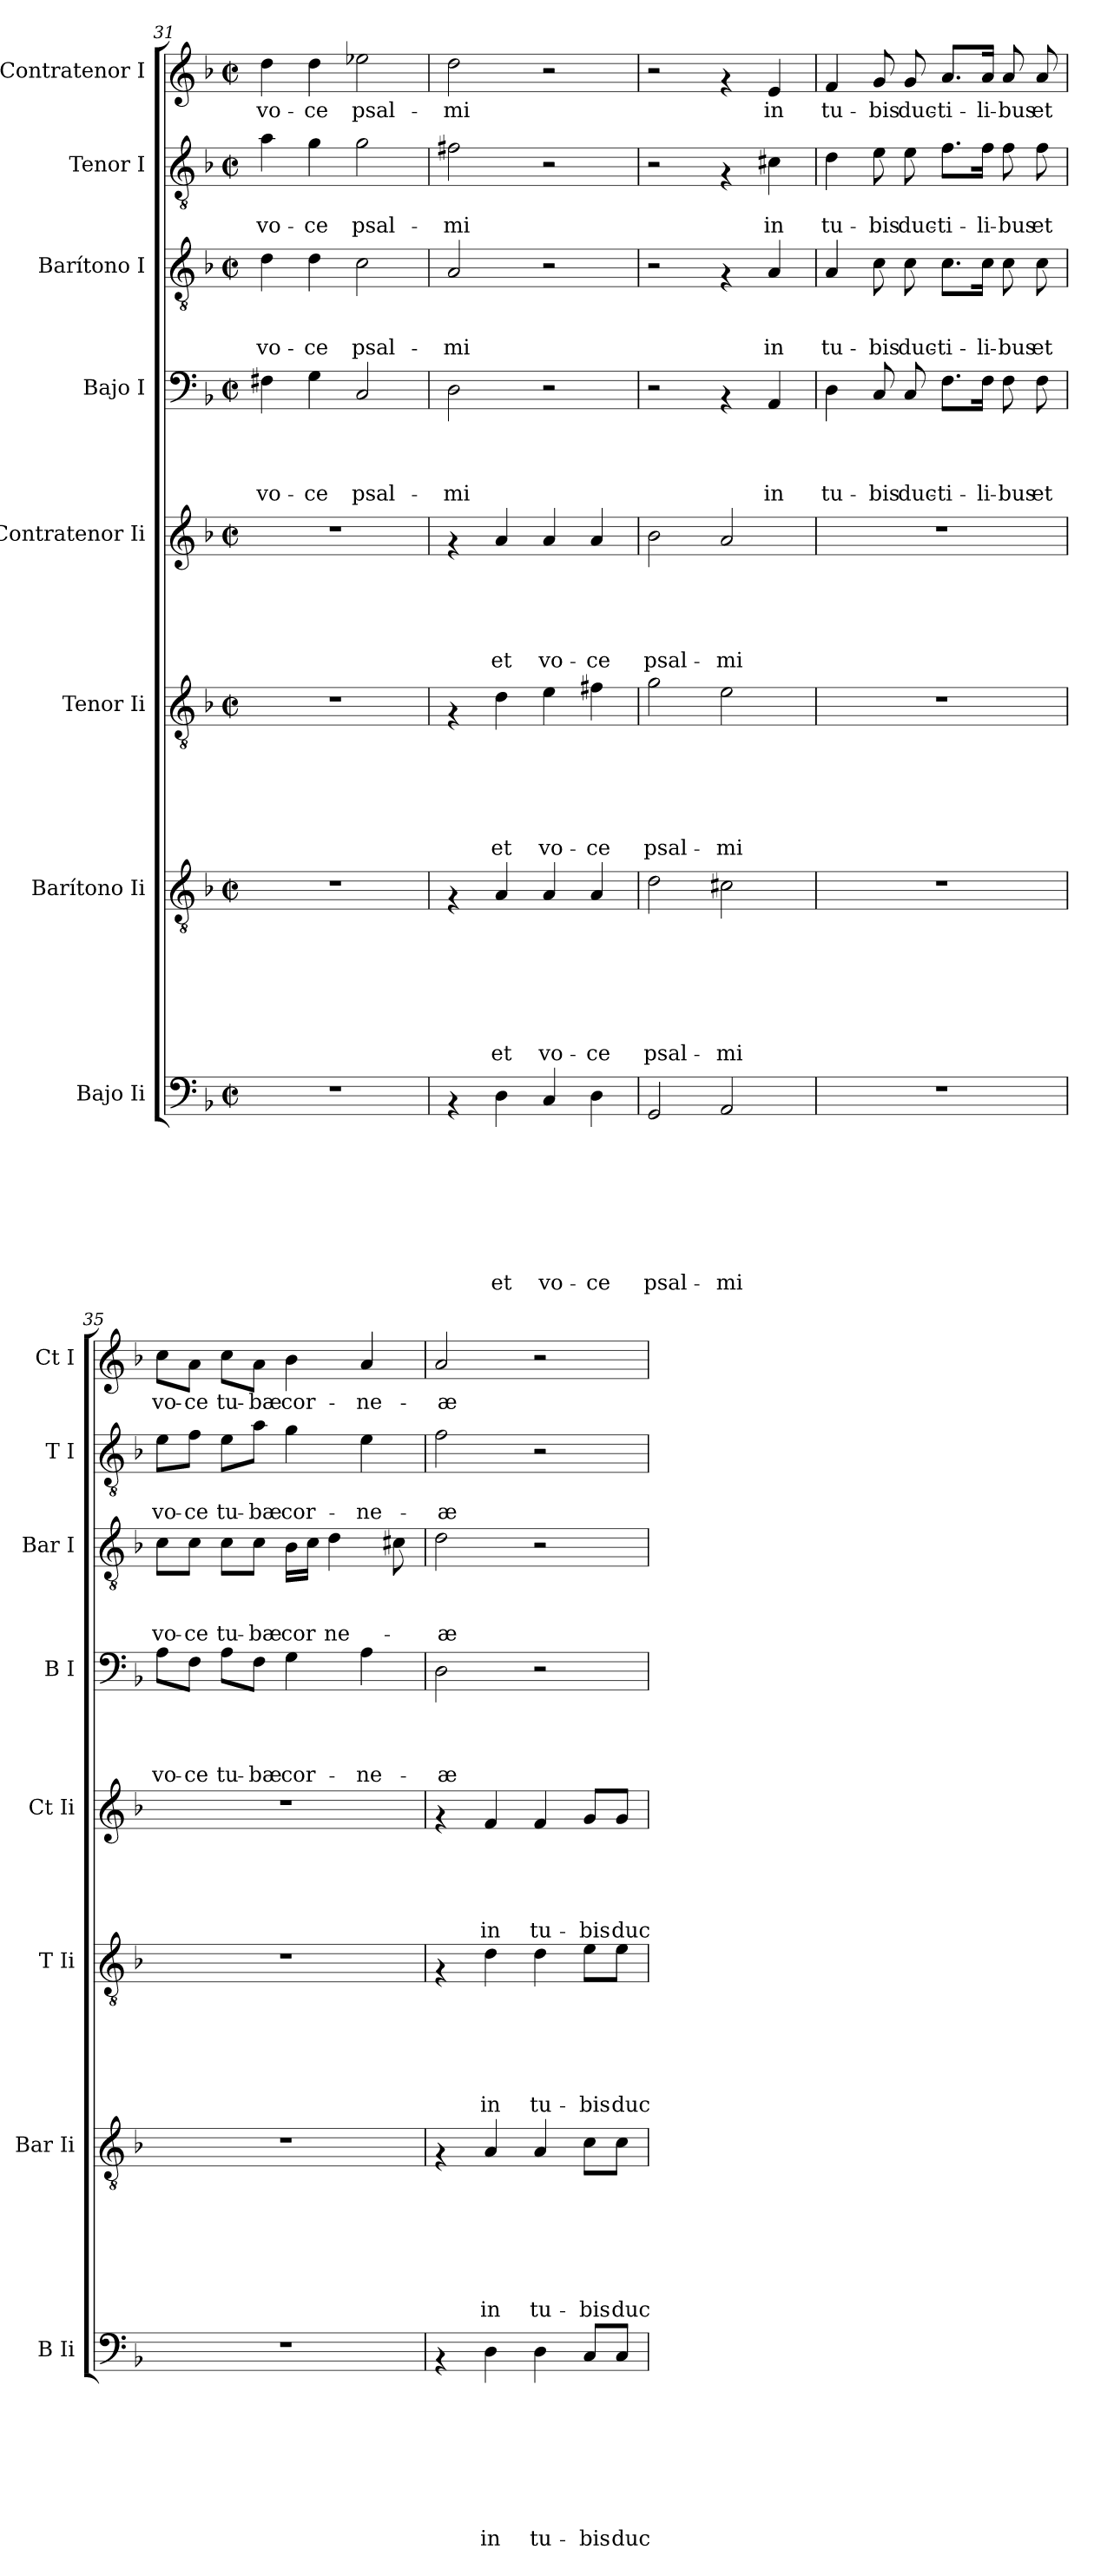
**kern	**text	**text	**text	**text	**text	**text	**text	**text	**kern	**text	**text	**text	**text	**text	**text	**text	**kern	**text	**text	**text	**text	**text	**text	**kern	**text	**text	**text	**text	**text	**kern	**text	**text	**text	**text	**kern	**text	**text	**text	**kern	**text	**text	**kern	**text
*part8	*part8	*part8	*part8	*part8	*part8	*part8	*part8	*part8	*part7	*part7	*part7	*part7	*part7	*part7	*part7	*part7	*part6	*part6	*part6	*part6	*part6	*part6	*part6	*part5	*part5	*part5	*part5	*part5	*part5	*part4	*part4	*part4	*part4	*part4	*part3	*part3	*part3	*part3	*part2	*part2	*part2	*part1	*part1
*staff8	*staff8	*staff8	*staff8	*staff8	*staff8	*staff8	*staff8	*staff8	*staff7	*staff7	*staff7	*staff7	*staff7	*staff7	*staff7	*staff7	*staff6	*staff6	*staff6	*staff6	*staff6	*staff6	*staff6	*staff5	*staff5	*staff5	*staff5	*staff5	*staff5	*staff4	*staff4	*staff4	*staff4	*staff4	*staff3	*staff3	*staff3	*staff3	*staff2	*staff2	*staff2	*staff1	*staff1
*I"Bajo Ii	*	*	*	*	*	*	*	*	*I"Barítono Ii	*	*	*	*	*	*	*	*I"Tenor Ii	*	*	*	*	*	*	*I"Contratenor Ii	*	*	*	*	*	*I"Bajo I	*	*	*	*	*I"Barítono I	*	*	*	*I"Tenor I	*	*	*I"Contratenor I	*
*I'B Ii	*	*	*	*	*	*	*	*	*I'Bar Ii	*	*	*	*	*	*	*	*I'T Ii	*	*	*	*	*	*	*I'Ct Ii	*	*	*	*	*	*I'B I	*	*	*	*	*I'Bar I	*	*	*	*I'T I	*	*	*I'Ct I	*
*clefF4	*	*	*	*	*	*	*	*	*clefGv2	*	*	*	*	*	*	*	*clefGv2	*	*	*	*	*	*	*clefG2	*	*	*	*	*	*clefF4	*	*	*	*	*clefGv2	*	*	*	*clefGv2	*	*	*clefG2	*
*k[b-]	*	*	*	*	*	*	*	*	*k[b-]	*	*	*	*	*	*	*	*k[b-]	*	*	*	*	*	*	*k[b-]	*	*	*	*	*	*k[b-]	*	*	*	*	*k[b-]	*	*	*	*k[b-]	*	*	*k[b-]	*
*F:	*	*	*	*	*	*	*	*	*F:	*	*	*	*	*	*	*	*F:	*	*	*	*	*	*	*F:	*	*	*	*	*	*F:	*	*	*	*	*F:	*	*	*	*F:	*	*	*F:	*
*M2/2	*	*	*	*	*	*	*	*	*M2/2	*	*	*	*	*	*	*	*M2/2	*	*	*	*	*	*	*M2/2	*	*	*	*	*	*M2/2	*	*	*	*	*M2/2	*	*	*	*M2/2	*	*	*M2/2	*
*met(c|)	*	*	*	*	*	*	*	*	*met(c|)	*	*	*	*	*	*	*	*met(c|)	*	*	*	*	*	*	*met(c|)	*	*	*	*	*	*met(c|)	*	*	*	*	*met(c|)	*	*	*	*met(c|)	*	*	*met(c|)	*
=31	=31	=31	=31	=31	=31	=31	=31	=31	=31	=31	=31	=31	=31	=31	=31	=31	=31	=31	=31	=31	=31	=31	=31	=31	=31	=31	=31	=31	=31	=31	=31	=31	=31	=31	=31	=31	=31	=31	=31	=31	=31	=31	=31
!	!	!	!	!	!	!	!	!	!	!	!	!	!	!	!	!	!	!	!	!	!	!	!	!	!	!	!	!	!	!	!	!	!	!LO:LY:b	!	!	!	!LO:LY:b	!	!	!LO:LY:b	!	!LO:LY:b
1r	.	.	.	.	.	.	.	.	1r	.	.	.	.	.	.	.	1r	.	.	.	.	.	.	1r	.	.	.	.	.	4F#X\	.	.	.	vo-	4d\	.	.	vo-	4a\	.	vo-	4dd\	vo-
!	!	!	!	!	!	!	!	!	!	!	!	!	!	!	!	!	!	!	!	!	!	!	!	!	!	!	!	!	!	!	!	!	!	!LO:LY:b	!	!	!	!LO:LY:b	!	!	!LO:LY:b	!	!LO:LY:b
.	.	.	.	.	.	.	.	.	.	.	.	.	.	.	.	.	.	.	.	.	.	.	.	.	.	.	.	.	.	4G\	.	.	.	-ce	4d\	.	.	-ce	4g\	.	-ce	4dd\	-ce
!	!	!	!	!	!	!	!	!	!	!	!	!	!	!	!	!	!	!	!	!	!	!	!	!	!	!	!	!	!	!	!	!	!	!LO:LY:b	!	!	!	!LO:LY:b	!	!	!LO:LY:b	!	!LO:LY:b
.	.	.	.	.	.	.	.	.	.	.	.	.	.	.	.	.	.	.	.	.	.	.	.	.	.	.	.	.	.	2C/	.	.	.	psal-	2c\	.	.	psal-	2g\	.	psal-	2ee-X\	psal-
=32	=32	=32	=32	=32	=32	=32	=32	=32	=32	=32	=32	=32	=32	=32	=32	=32	=32	=32	=32	=32	=32	=32	=32	=32	=32	=32	=32	=32	=32	=32	=32	=32	=32	=32	=32	=32	=32	=32	=32	=32	=32	=32	=32
!	!	!	!	!	!	!	!	!	!	!	!	!	!	!	!	!	!	!	!	!	!	!	!	!	!	!	!	!	!	!	!	!	!	!LO:LY:b	!	!	!	!LO:LY:b	!	!	!LO:LY:b	!	!LO:LY:b
4rAA	.	.	.	.	.	.	.	.	4rF	.	.	.	.	.	.	.	4rF	.	.	.	.	.	.	4rf	.	.	.	.	.	2D\	.	.	.	-mi	2A/	.	.	-mi	2f#X\	.	-mi	2dd\	-mi
!	!	!	!	!	!	!	!	!LO:LY:b	!	!	!	!	!	!	!	!LO:LY:b	!	!	!	!	!	!	!LO:LY:b	!	!	!	!	!	!LO:LY:b	!	!	!	!	!	!	!	!	!	!	!	!	!	!
4D\	.	.	.	.	.	.	.	et	4A/	.	.	.	.	.	.	et	4d\	.	.	.	.	.	et	4a/	.	.	.	.	et	.	.	.	.	.	.	.	.	.	.	.	.	.	.
!	!	!	!	!	!	!	!	!LO:LY:b	!	!	!	!	!	!	!	!LO:LY:b	!	!	!	!	!	!	!LO:LY:b	!	!	!	!	!	!LO:LY:b	!	!	!	!	!	!	!	!	!	!	!	!	!	!
4C/	.	.	.	.	.	.	.	vo-	4A/	.	.	.	.	.	.	vo-	4e\	.	.	.	.	.	vo-	4a/	.	.	.	.	vo-	2r	.	.	.	.	2r	.	.	.	2r	.	.	2r	.
!	!	!	!	!	!	!	!	!LO:LY:b	!	!	!	!	!	!	!	!LO:LY:b	!	!	!	!	!	!	!LO:LY:b	!	!	!	!	!	!LO:LY:b	!	!	!	!	!	!	!	!	!	!	!	!	!	!
4D\	.	.	.	.	.	.	.	-ce	4A/	.	.	.	.	.	.	-ce	4f#X\	.	.	.	.	.	-ce	4a/	.	.	.	.	-ce	.	.	.	.	.	.	.	.	.	.	.	.	.	.
=33	=33	=33	=33	=33	=33	=33	=33	=33	=33	=33	=33	=33	=33	=33	=33	=33	=33	=33	=33	=33	=33	=33	=33	=33	=33	=33	=33	=33	=33	=33	=33	=33	=33	=33	=33	=33	=33	=33	=33	=33	=33	=33	=33
!	!	!	!	!	!	!	!	!LO:LY:b	!	!	!	!	!	!	!	!LO:LY:b	!	!	!	!	!	!	!LO:LY:b	!	!	!	!	!	!LO:LY:b	!	!	!	!	!	!	!	!	!	!	!	!	!	!
2GG/	.	.	.	.	.	.	.	psal-	2d\	.	.	.	.	.	.	psal-	2g\	.	.	.	.	.	psal-	2b-\	.	.	.	.	psal-	2r	.	.	.	.	2r	.	.	.	2r	.	.	2r	.
!	!	!	!	!	!	!	!	!LO:LY:b	!	!	!	!	!	!	!	!LO:LY:b	!	!	!	!	!	!	!LO:LY:b	!	!	!	!	!	!LO:LY:b	!	!	!	!	!	!	!	!	!	!	!	!	!	!
2AA/	.	.	.	.	.	.	.	-mi	2c#X\	.	.	.	.	.	.	-mi	2e\	.	.	.	.	.	-mi	2a/	.	.	.	.	-mi	4rAA	.	.	.	.	4rF	.	.	.	4rF	.	.	4rf	.
!	!	!	!	!	!	!	!	!	!	!	!	!	!	!	!	!	!	!	!	!	!	!	!	!	!	!	!	!	!	!	!	!	!	!LO:LY:b	!	!	!	!LO:LY:b	!	!	!LO:LY:b	!	!LO:LY:b
.	.	.	.	.	.	.	.	.	.	.	.	.	.	.	.	.	.	.	.	.	.	.	.	.	.	.	.	.	.	4AA/	.	.	.	in	4A/	.	.	in	4c#X\	.	in	4e/	in
=34	=34	=34	=34	=34	=34	=34	=34	=34	=34	=34	=34	=34	=34	=34	=34	=34	=34	=34	=34	=34	=34	=34	=34	=34	=34	=34	=34	=34	=34	=34	=34	=34	=34	=34	=34	=34	=34	=34	=34	=34	=34	=34	=34
!	!	!	!	!	!	!	!	!	!	!	!	!	!	!	!	!	!	!	!	!	!	!	!	!	!	!	!	!	!	!	!	!	!	!LO:LY:b	!	!	!	!LO:LY:b	!	!	!LO:LY:b	!	!LO:LY:b
1r	.	.	.	.	.	.	.	.	1r	.	.	.	.	.	.	.	1r	.	.	.	.	.	.	1r	.	.	.	.	.	4D\	.	.	.	tu-	4A/	.	.	tu-	4d\	.	tu-	4f/	tu-
!	!	!	!	!	!	!	!	!	!	!	!	!	!	!	!	!	!	!	!	!	!	!	!	!	!	!	!	!	!	!	!	!	!	!LO:LY:b	!	!	!	!LO:LY:b	!	!	!LO:LY:b	!	!LO:LY:b
.	.	.	.	.	.	.	.	.	.	.	.	.	.	.	.	.	.	.	.	.	.	.	.	.	.	.	.	.	.	8C/	.	.	.	-bis	8c\	.	.	-bis	8e\	.	-bis	8g/	-bis
!	!	!	!	!	!	!	!	!	!	!	!	!	!	!	!	!	!	!	!	!	!	!	!	!	!	!	!	!	!	!	!	!	!	!LO:LY:b	!	!	!	!LO:LY:b	!	!	!LO:LY:b	!	!LO:LY:b
.	.	.	.	.	.	.	.	.	.	.	.	.	.	.	.	.	.	.	.	.	.	.	.	.	.	.	.	.	.	8C/	.	.	.	duc-	8c\	.	.	duc-	8e\	.	duc-	8g/	duc-
!	!	!	!	!	!	!	!	!	!	!	!	!	!	!	!	!	!	!	!	!	!	!	!	!	!	!	!	!	!	!	!	!	!	!LO:LY:b	!	!	!	!LO:LY:b	!	!	!LO:LY:b	!	!LO:LY:b
.	.	.	.	.	.	.	.	.	.	.	.	.	.	.	.	.	.	.	.	.	.	.	.	.	.	.	.	.	.	8.F\L	.	.	.	-ti-	8.c\L	.	.	-ti-	8.f\L	.	-ti-	8.a/L	-ti-
!	!	!	!	!	!	!	!	!	!	!	!	!	!	!	!	!	!	!	!	!	!	!	!	!	!	!	!	!	!	!	!	!	!	!LO:LY:b	!	!	!	!LO:LY:b	!	!	!LO:LY:b	!	!LO:LY:b
.	.	.	.	.	.	.	.	.	.	.	.	.	.	.	.	.	.	.	.	.	.	.	.	.	.	.	.	.	.	16F\Jk	.	.	.	-li-	16c\Jk	.	.	-li-	16f\Jk	.	-li-	16a/Jk	-li-
!	!	!	!	!	!	!	!	!	!	!	!	!	!	!	!	!	!	!	!	!	!	!	!	!	!	!	!	!	!	!	!	!	!	!LO:LY:b	!	!	!	!LO:LY:b	!	!	!LO:LY:b	!	!LO:LY:b
.	.	.	.	.	.	.	.	.	.	.	.	.	.	.	.	.	.	.	.	.	.	.	.	.	.	.	.	.	.	8F\	.	.	.	-bus	8c\	.	.	-bus	8f\	.	-bus	8a/	-bus
!	!	!	!	!	!	!	!	!	!	!	!	!	!	!	!	!	!	!	!	!	!	!	!	!	!	!	!	!	!	!	!	!	!	!LO:LY:b	!	!	!	!LO:LY:b	!	!	!LO:LY:b	!	!LO:LY:b
.	.	.	.	.	.	.	.	.	.	.	.	.	.	.	.	.	.	.	.	.	.	.	.	.	.	.	.	.	.	8F\	.	.	.	et	8c\	.	.	et	8f\	.	et	8a/	et
!!LO:PB:g=z
=35	=35	=35	=35	=35	=35	=35	=35	=35	=35	=35	=35	=35	=35	=35	=35	=35	=35	=35	=35	=35	=35	=35	=35	=35	=35	=35	=35	=35	=35	=35	=35	=35	=35	=35	=35	=35	=35	=35	=35	=35	=35	=35	=35
!	!	!	!	!	!	!	!	!	!	!	!	!	!	!	!	!	!	!	!	!	!	!	!	!	!	!	!	!	!	!	!	!	!	!LO:LY:b	!	!	!	!LO:LY:b	!	!	!LO:LY:b	!	!LO:LY:b
1r	.	.	.	.	.	.	.	.	1r	.	.	.	.	.	.	.	1r	.	.	.	.	.	.	1r	.	.	.	.	.	8A\L	.	.	.	vo-	8c\L	.	.	vo-	8e\L	.	vo-	8cc\L	vo-
!	!	!	!	!	!	!	!	!	!	!	!	!	!	!	!	!	!	!	!	!	!	!	!	!	!	!	!	!	!	!	!	!	!	!LO:LY:b	!	!	!	!LO:LY:b	!	!	!LO:LY:b	!	!LO:LY:b
.	.	.	.	.	.	.	.	.	.	.	.	.	.	.	.	.	.	.	.	.	.	.	.	.	.	.	.	.	.	8F\J	.	.	.	-ce	8c\J	.	.	-ce	8f\J	.	-ce	8a\J	-ce
!	!	!	!	!	!	!	!	!	!	!	!	!	!	!	!	!	!	!	!	!	!	!	!	!	!	!	!	!	!	!	!	!	!	!LO:LY:b	!	!	!	!LO:LY:b	!	!	!LO:LY:b	!	!LO:LY:b
.	.	.	.	.	.	.	.	.	.	.	.	.	.	.	.	.	.	.	.	.	.	.	.	.	.	.	.	.	.	8A\L	.	.	.	tu-	8c\L	.	.	tu-	8e\L	.	tu-	8cc\L	tu-
!	!	!	!	!	!	!	!	!	!	!	!	!	!	!	!	!	!	!	!	!	!	!	!	!	!	!	!	!	!	!	!	!	!	!LO:LY:b	!	!	!	!LO:LY:b	!	!	!LO:LY:b	!	!LO:LY:b
.	.	.	.	.	.	.	.	.	.	.	.	.	.	.	.	.	.	.	.	.	.	.	.	.	.	.	.	.	.	8F\J	.	.	.	-bæ	8c\J	.	.	-bæ	8a\J	.	-bæ	8a\J	-bæ
!	!	!	!	!	!	!	!	!	!	!	!	!	!	!	!	!	!	!	!	!	!	!	!	!	!	!	!	!	!	!	!	!	!	!LO:LY:b	!	!	!	!LO:LY:b	!	!	!LO:LY:b	!	!LO:LY:b
.	.	.	.	.	.	.	.	.	.	.	.	.	.	.	.	.	.	.	.	.	.	.	.	.	.	.	.	.	.	4G\	.	.	.	cor-	16B-\LL	.	.	cor	4g\	.	cor-	4b-\	cor-
.	.	.	.	.	.	.	.	.	.	.	.	.	.	.	.	.	.	.	.	.	.	.	.	.	.	.	.	.	.	.	.	.	.	.	16c\JJ	.	.	.	.	.	.	.	.
!	!	!	!	!	!	!	!	!	!	!	!	!	!	!	!	!	!	!	!	!	!	!	!	!	!	!	!	!	!	!	!	!	!	!	!	!	!	!LO:LY:b	!	!	!	!	!
.	.	.	.	.	.	.	.	.	.	.	.	.	.	.	.	.	.	.	.	.	.	.	.	.	.	.	.	.	.	.	.	.	.	.	4d\	.	.	ne-	.	.	.	.	.
!	!	!	!	!	!	!	!	!	!	!	!	!	!	!	!	!	!	!	!	!	!	!	!	!	!	!	!	!	!	!	!	!	!	!LO:LY:b	!	!	!	!	!	!	!LO:LY:b	!	!LO:LY:b
.	.	.	.	.	.	.	.	.	.	.	.	.	.	.	.	.	.	.	.	.	.	.	.	.	.	.	.	.	.	4A\	.	.	.	-ne-	.	.	.	.	4e\	.	-ne-	4a/	-ne-
.	.	.	.	.	.	.	.	.	.	.	.	.	.	.	.	.	.	.	.	.	.	.	.	.	.	.	.	.	.	.	.	.	.	.	8c#X\	.	.	.	.	.	.	.	.
=36	=36	=36	=36	=36	=36	=36	=36	=36	=36	=36	=36	=36	=36	=36	=36	=36	=36	=36	=36	=36	=36	=36	=36	=36	=36	=36	=36	=36	=36	=36	=36	=36	=36	=36	=36	=36	=36	=36	=36	=36	=36	=36	=36
!	!	!	!	!	!	!	!	!	!	!	!	!	!	!	!	!	!	!	!	!	!	!	!	!	!	!	!	!	!	!	!	!	!	!LO:LY:b	!	!	!	!LO:LY:b	!	!	!LO:LY:b	!	!LO:LY:b
4rAA	.	.	.	.	.	.	.	.	4rF	.	.	.	.	.	.	.	4rF	.	.	.	.	.	.	4rf	.	.	.	.	.	2D\	.	.	.	-æ	2d\	.	.	-æ	2f\	.	-æ	2a/	-æ
!	!	!	!	!	!	!	!	!LO:LY:b	!	!	!	!	!	!	!	!LO:LY:b	!	!	!	!	!	!	!LO:LY:b	!	!	!	!	!	!LO:LY:b	!	!	!	!	!	!	!	!	!	!	!	!	!	!
4D\	.	.	.	.	.	.	.	in	4A/	.	.	.	.	.	.	in	4d\	.	.	.	.	.	in	4f/	.	.	.	.	in	.	.	.	.	.	.	.	.	.	.	.	.	.	.
!	!	!	!	!	!	!	!	!LO:LY:b	!	!	!	!	!	!	!	!LO:LY:b	!	!	!	!	!	!	!LO:LY:b	!	!	!	!	!	!LO:LY:b	!	!	!	!	!	!	!	!	!	!	!	!	!	!
4D\	.	.	.	.	.	.	.	tu-	4A/	.	.	.	.	.	.	tu-	4d\	.	.	.	.	.	tu-	4f/	.	.	.	.	tu-	2r	.	.	.	.	2r	.	.	.	2r	.	.	2r	.
!	!	!	!	!	!	!	!	!LO:LY:b	!	!	!	!	!	!	!	!LO:LY:b	!	!	!	!	!	!	!LO:LY:b	!	!	!	!	!	!LO:LY:b	!	!	!	!	!	!	!	!	!	!	!	!	!	!
8C/L	.	.	.	.	.	.	.	-bis	8c\L	.	.	.	.	.	.	-bis	8e\L	.	.	.	.	.	-bis	8g/L	.	.	.	.	-bis	.	.	.	.	.	.	.	.	.	.	.	.	.	.
!	!	!	!	!	!	!	!	!LO:LY:b	!	!	!	!	!	!	!	!LO:LY:b	!	!	!	!	!	!	!LO:LY:b	!	!	!	!	!	!LO:LY:b	!	!	!	!	!	!	!	!	!	!	!	!	!	!
8C/J	.	.	.	.	.	.	.	duc-	8c\J	.	.	.	.	.	.	duc-	8e\J	.	.	.	.	.	duc-	8g/J	.	.	.	.	duc-	.	.	.	.	.	.	.	.	.	.	.	.	.	.
=	=	=	=	=	=	=	=	=	=	=	=	=	=	=	=	=	=	=	=	=	=	=	=	=	=	=	=	=	=	=	=	=	=	=	=	=	=	=	=	=	=	=	=
*-	*-	*-	*-	*-	*-	*-	*-	*-	*-	*-	*-	*-	*-	*-	*-	*-	*-	*-	*-	*-	*-	*-	*-	*-	*-	*-	*-	*-	*-	*-	*-	*-	*-	*-	*-	*-	*-	*-	*-	*-	*-	*-	*-
